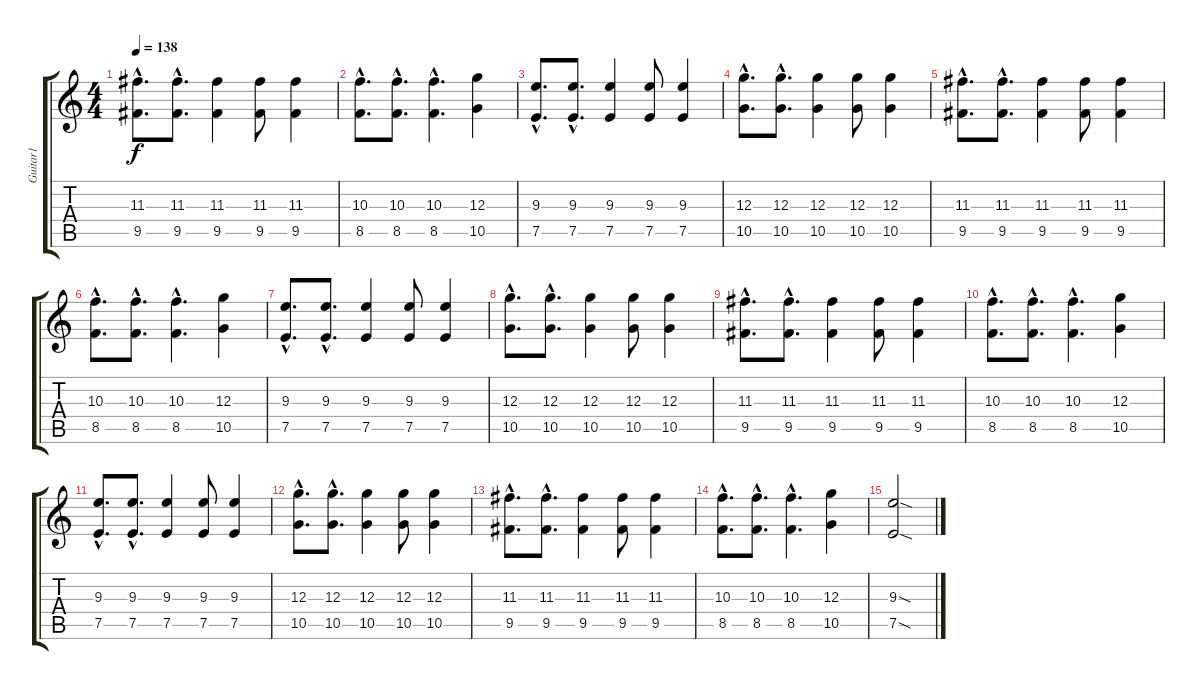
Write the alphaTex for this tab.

\track ("Guitar1" "Guitar1") {instrument overdrivenguitar}
\staff {score tabs}
\tuning (E4 B3 G3 D3 A2 E2) {hide}
\ts (4 4)
\tempo 138
\clef g2
\ks c
(11.3{hac} 9.5{hac}).8{d dy f} (11.3{hac} 9.5{hac}).8{d} (11.3 9.5).4 (11.3 9.5).8 (11.3 9.5).4 |
(10.3{hac} 8.5{hac}).8{d} (10.3{hac} 8.5{hac}).8{d} (10.3{hac} 8.5{hac}).4{d} (12.3 10.5).4 |
(9.3{hac} 7.5{hac}).8{d} (9.3{hac} 7.5{hac}).8{d} (9.3 7.5).4 (9.3 7.5).8 (9.3 7.5).4 |
(12.3{hac} 10.5{hac}).8{d} (12.3{hac} 10.5{hac}).8{d} (12.3 10.5).4 (12.3 10.5).8 (12.3 10.5).4 |
(11.3{hac} 9.5{hac}).8{d} (11.3{hac} 9.5{hac}).8{d} (11.3 9.5).4 (11.3 9.5).8 (11.3 9.5).4 |
(10.3{hac} 8.5{hac}).8{d} (10.3{hac} 8.5{hac}).8{d} (10.3{hac} 8.5{hac}).4{d} (12.3 10.5).4 |
(9.3{hac} 7.5{hac}).8{d volume 15 instrument overdrivenguitar} (9.3{hac} 7.5{hac}).8{d} (9.3 7.5).4 (9.3 7.5).8 (9.3 7.5).4 |
(12.3{hac} 10.5{hac}).8{d} (12.3{hac} 10.5{hac}).8{d} (12.3 10.5).4 (12.3 10.5).8 (12.3 10.5).4 |
(11.3{hac} 9.5{hac}).8{d} (11.3{hac} 9.5{hac}).8{d} (11.3 9.5).4 (11.3 9.5).8 (11.3 9.5).4 |
(10.3{hac} 8.5{hac}).8{d} (10.3{hac} 8.5{hac}).8{d} (10.3{hac} 8.5{hac}).4{d} (12.3 10.5).4 |
(9.3{hac} 7.5{hac}).8{d} (9.3{hac} 7.5{hac}).8{d} (9.3 7.5).4 (9.3 7.5).8 (9.3 7.5).4 |
(12.3{hac} 10.5{hac}).8{d} (12.3{hac} 10.5{hac}).8{d} (12.3 10.5).4 (12.3 10.5).8 (12.3 10.5).4 |
(11.3{hac} 9.5{hac}).8{d} (11.3{hac} 9.5{hac}).8{d} (11.3 9.5).4 (11.3 9.5).8 (11.3 9.5).4 |
(10.3{hac} 8.5{hac}).8{d} (10.3{hac} 8.5{hac}).8{d} (10.3{hac} 8.5{hac}).4{d} (12.3 10.5).4 |
(9.3{sod} 7.5{sod}).2
